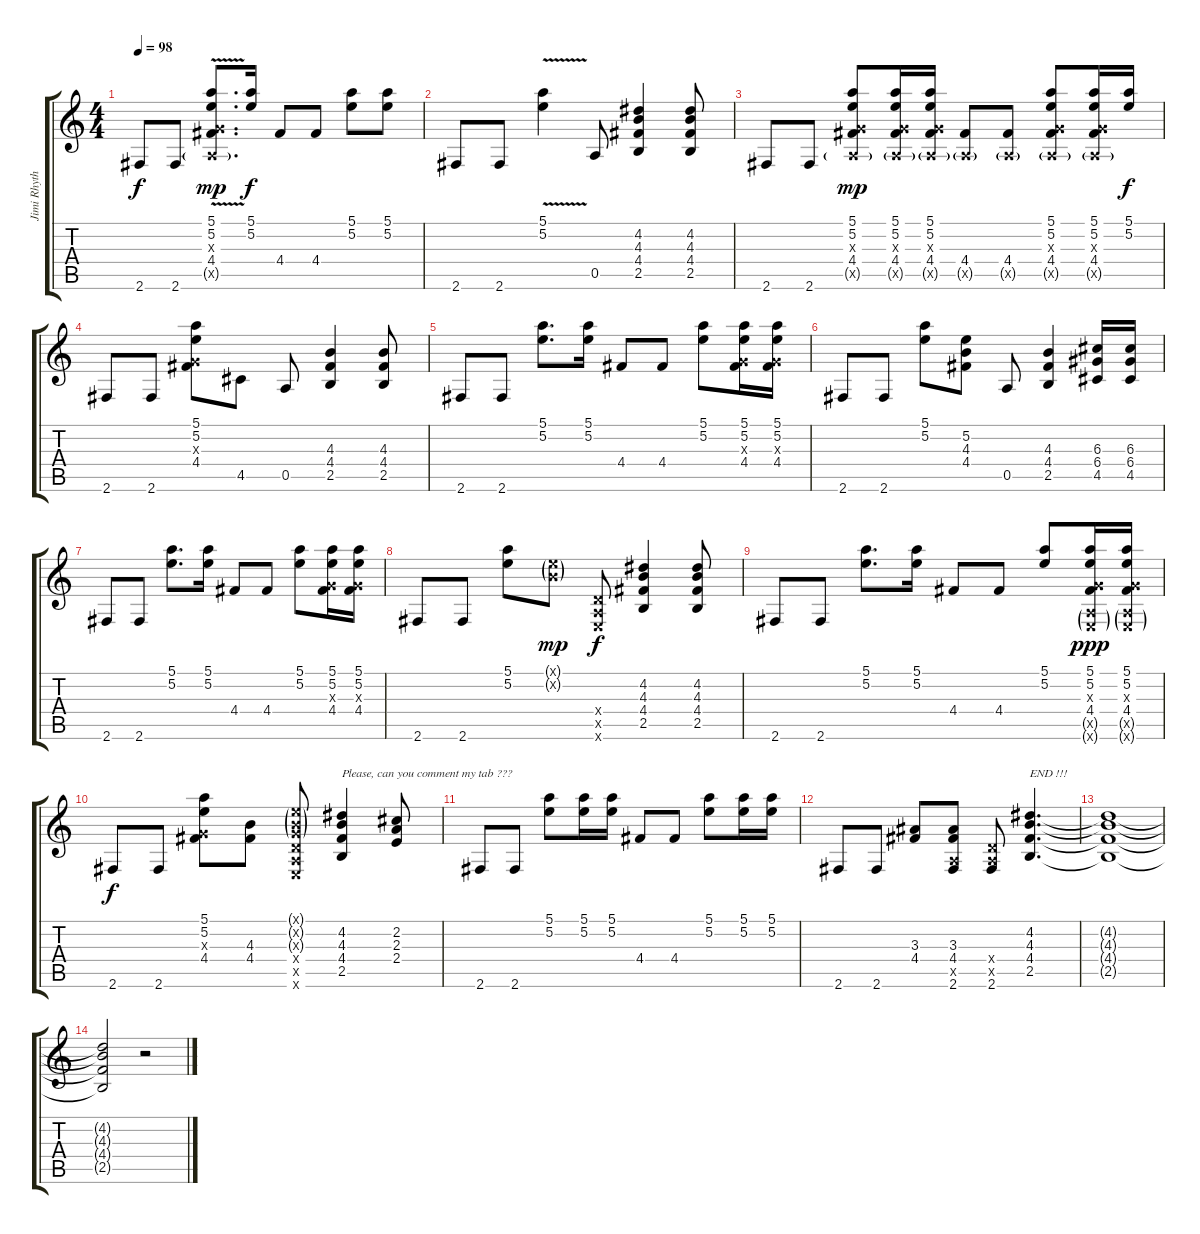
\track ("Jimi Rhythm Guitar" "Jimi Rhyth") {instrument distortionguitar}
\staff {score tabs}
\tuning (E4 B3 G3 D3 A2 E2) {hide}
\ts (4 4)
\tempo 98
\clef g2
\ks c
2.6.8{dy f} 2.6.8 (5.1{v} 5.2{v} 0.3{v x} 4.4{v} 0.5{v g x}).8{d dy mp} (5.1 5.2).16{dy f} 4.4.8 4.4.8 (5.1 5.2).8 (5.1 5.2).8 |
2.6.8 2.6.8 (5.1{v} 5.2{v}).4 0.5.8 (4.2 4.3 4.4 2.5).4 (4.2 4.3 4.4 2.5).8 |
2.6.8 2.6.8 (5.1 5.2 0.3{x} 4.4 0.5{g x}).8{dy mp} (5.1 5.2 0.3{x} 4.4 0.5{g x}).16 (5.1 5.2 0.3{x} 4.4 0.5{g x}).16 (4.4 0.5{g x}).8 (4.4 0.5{g x}).8 (5.1 5.2 0.3{x} 4.4 0.5{g x}).8 (5.1 5.2 0.3{x} 4.4 0.5{g x}).16 (5.1 5.2).16{dy f} |
2.6.8 2.6.8 (5.1 5.2 0.3{x} 4.4).8 4.5.8 0.5.8 (4.3 4.4 2.5).4 (4.3 4.4 2.5).8 |
2.6.8 2.6.8 (5.1 5.2).8{d} (5.1 5.2).16 4.4.8 4.4.8 (5.1 5.2).8 (5.1 5.2 0.3{x} 4.4).16 (5.1 5.2 0.3{x} 4.4).16 |
2.6.8 2.6.8 (5.1 5.2).8 (5.2 4.3 4.4).8 0.5.8 (4.3 4.4 2.5).4 (6.3 6.4 4.5).16 (6.3 6.4 4.5).16 |
2.6.8 2.6.8 (5.1 5.2).8{d} (5.1 5.2).16 4.4.8 4.4.8 (5.1 5.2).8 (5.1 5.2 0.3{x} 4.4).16 (5.1 5.2 0.3{x} 4.4).16 |
2.6.8 2.6.8 (5.1 5.2).8 (0.1{g x} 0.2{g x}).8{dy mp} (0.4{x} 0.5{x} 0.6{x}).8{dy f} (4.2 4.3 4.4 2.5).4 (4.2 4.3 4.4 2.5).8 |
2.6.8 2.6.8 (5.1 5.2).8{d} (5.1 5.2).16 4.4.8 4.4.8 (5.1 5.2).8 (5.1 5.2 0.3{x} 4.4 0.5{g x} 0.6{g x}).16{dy ppp} (5.1 5.2 0.3{x} 4.4 0.5{g x} 0.6{g x}).16 |
2.6.8{dy f} 2.6.8 (5.1 5.2 0.3{x} 4.4).8 (4.3 4.4).8 (0.1{g x} 0.2{g x} 0.3{g x} 0.4{x} 0.5{x} 0.6{x}).8 (4.2 4.3 4.4 2.5).4{txt "Please, can you comment my tab ???"} (2.2 2.3 2.4).8 |
2.6.8 2.6.8 (5.1 5.2).8 (5.1 5.2).16 (5.1 5.2).16 4.4.8 4.4.8 (5.1 5.2).8 (5.1 5.2).16 (5.1 5.2).16 |
2.6.8 2.6.8 (3.3 4.4).8 (3.3 4.4 0.5{x} 2.6).8 (0.4{x} 0.5{x} 2.6).8 (4.2 4.3 4.4 2.5).4{d txt "END !!!"} |
(4.2{t} 4.3{t} 4.4{t} 2.5{t}).1 |
(4.2{t} 4.3{t} 4.4{t} 2.5{t}).2 r.2
